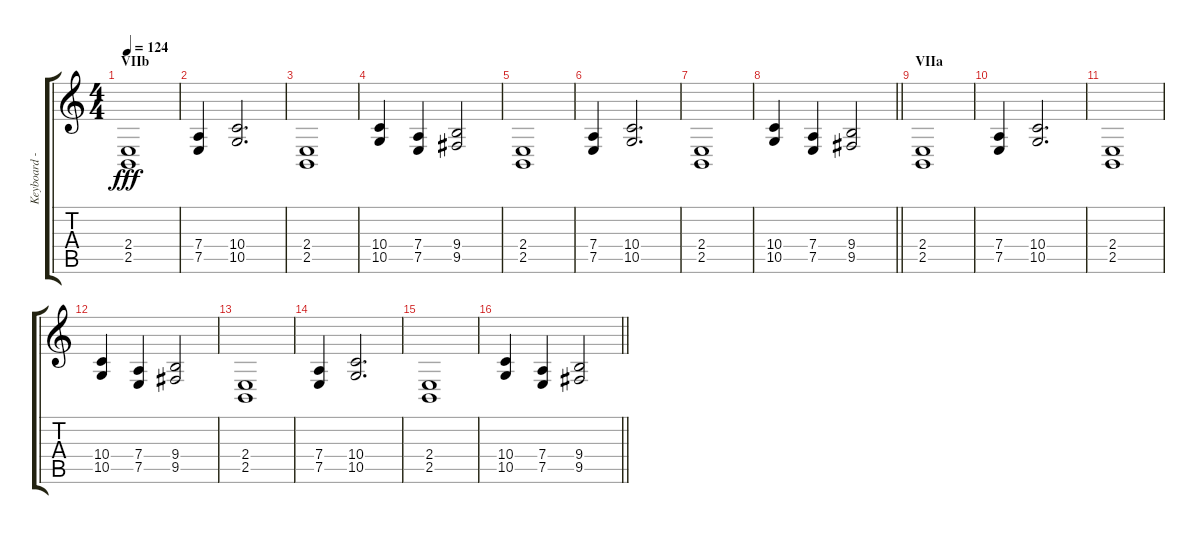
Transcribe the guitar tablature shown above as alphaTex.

\track ("Keyboard - Choir (Ctulhu)" "Keyboard -") {instrument choiraahs}
\staff {score tabs}
\tuning (E4 B3 G3 D3 A2 E2) {hide}
\ts (4 4)
\section ("" "VIIb")
\tempo 124
\clef g2
\ks c
(2.4 2.5).1{dy fff} |
(7.4 7.5).4 (10.4 10.5).2{d} |
(2.4 2.5).1 |
(10.4 10.5).4 (7.4 7.5).4 (9.4 9.5).2 |
(2.4 2.5).1 |
(7.4 7.5).4 (10.4 10.5).2{d} |
(2.4 2.5).1 |
\barLineRight lightlight
(10.4 10.5).4 (7.4 7.5).4 (9.4 9.5).2 |
\section ("" "VIIa")
(2.4 2.5).1 |
(7.4 7.5).4 (10.4 10.5).2{d} |
(2.4 2.5).1 |
(10.4 10.5).4 (7.4 7.5).4 (9.4 9.5).2 |
(2.4 2.5).1 |
(7.4 7.5).4 (10.4 10.5).2{d} |
(2.4 2.5).1 |
\barLineRight lightlight
(10.4 10.5).4 (7.4 7.5).4 (9.4 9.5).2
